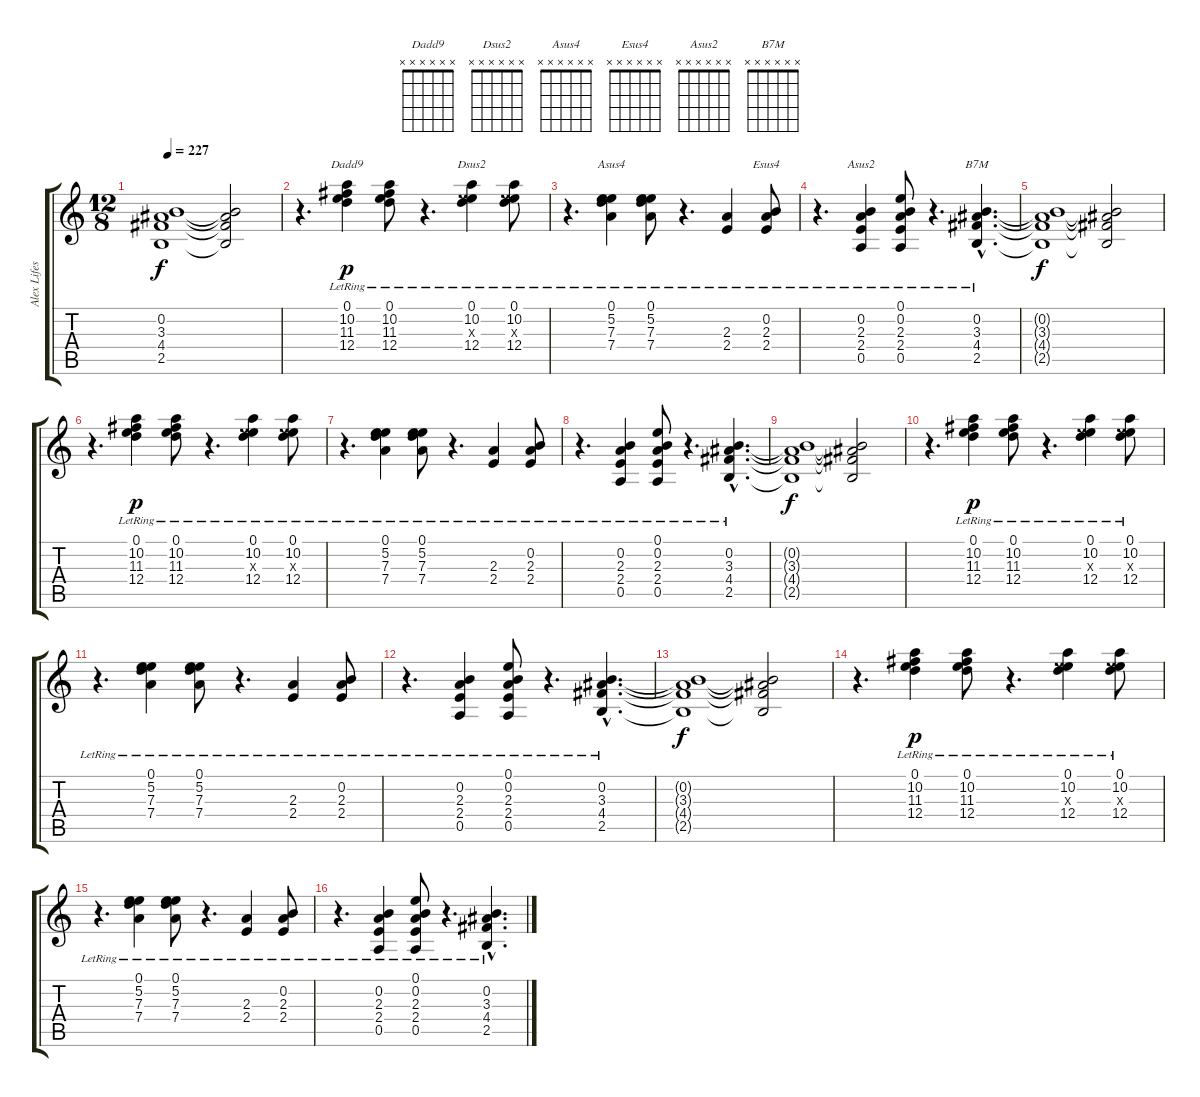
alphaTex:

\track ("Alex Lifeson 2" "Alex Lifes") {instrument overdrivenguitar}
\staff {score tabs}
\tuning (E4 B3 G3 D3 A2 E2) {hide}
\chord ("Dadd9" x x x x x x) {firstfret 0}
\chord ("Dsus2" x x x x x x) {firstfret 0}
\chord ("Asus4" x x x x x x) {firstfret 0}
\chord ("Esus4" x x x x x x) {firstfret 0}
\chord ("Asus2" x x x x x x) {firstfret 0}
\chord ("B7M" x x x x x x) {firstfret 0}
\ts (12 8)
\tempo 227
\clef g2
\ks c
(0.2{t} 3.3{t} 4.4{t} 2.5{t}).1{dy f} (0.2{t} 3.3{t} 4.4{t} 2.5{t}).2 |
r.4{d} (0.1{lr} 10.2{lr} 11.3{lr} 12.4{lr}).4{ch "Dadd9" dy p} (0.1{lr} 10.2{lr} 11.3{lr} 12.4{lr}).8 r.4{d} (0.1{lr} 10.2{lr} 9.3{x} 12.4{lr}).4{ch "Dsus2"} (0.1{lr} 10.2{lr} 9.3{x} 12.4{lr}).8 |
r.4{d} (0.1{lr} 5.2{lr} 7.3{lr} 7.4{lr}).4{ch "Asus4"} (0.1{lr} 5.2{lr} 7.3{lr} 7.4{lr}).8 r.4{d} (2.3{lr} 2.4).4 (0.2{lr} 2.3{lr} 2.4).8{ch "Esus4"} |
r.4{d} (0.2{lr} 2.3{lr} 2.4{lr} 0.5).4{ch "Asus2"} (0.1{lr} 0.2{lr} 2.3{lr} 2.4{lr} 0.5).8 r.4{d} (0.2{hac lr} 3.3{hac lr} 4.4{hac lr} 2.5{hac}).4{d ch "B7M"} |
(0.2{t} 3.3{t} 4.4{t} 2.5{t}).1{dy f} (0.2{t} 3.3{t} 4.4{t} 2.5{t}).2 |
r.4{d} (0.1{lr} 10.2{lr} 11.3{lr} 12.4{lr}).4{dy p} (0.1{lr} 10.2{lr} 11.3{lr} 12.4{lr}).8 r.4{d} (0.1{lr} 10.2{lr} 9.3{x} 12.4{lr}).4 (0.1{lr} 10.2{lr} 9.3{x} 12.4{lr}).8 |
r.4{d} (0.1{lr} 5.2{lr} 7.3{lr} 7.4{lr}).4 (0.1{lr} 5.2{lr} 7.3{lr} 7.4{lr}).8 r.4{d} (2.3{lr} 2.4).4 (0.2{lr} 2.3{lr} 2.4).8 |
r.4{d} (0.2{lr} 2.3{lr} 2.4{lr} 0.5).4 (0.1{lr} 0.2{lr} 2.3{lr} 2.4{lr} 0.5).8 r.4{d} (0.2{hac lr} 3.3{hac lr} 4.4{hac lr} 2.5{hac}).4{d} |
(0.2{t} 3.3{t} 4.4{t} 2.5{t}).1{dy f} (0.2{t} 3.3{t} 4.4{t} 2.5{t}).2 |
r.4{d} (0.1{lr} 10.2{lr} 11.3{lr} 12.4{lr}).4{dy p} (0.1{lr} 10.2{lr} 11.3{lr} 12.4{lr}).8 r.4{d} (0.1{lr} 10.2{lr} 9.3{x} 12.4{lr}).4 (0.1{lr} 10.2{lr} 9.3{x} 12.4{lr}).8 |
r.4{d} (0.1{lr} 5.2{lr} 7.3{lr} 7.4{lr}).4 (0.1{lr} 5.2{lr} 7.3{lr} 7.4{lr}).8 r.4{d} (2.3{lr} 2.4).4 (0.2{lr} 2.3{lr} 2.4).8 |
r.4{d} (0.2{lr} 2.3{lr} 2.4{lr} 0.5).4 (0.1{lr} 0.2{lr} 2.3{lr} 2.4{lr} 0.5).8 r.4{d} (0.2{hac lr} 3.3{hac lr} 4.4{hac lr} 2.5{hac}).4{d} |
(0.2{t} 3.3{t} 4.4{t} 2.5{t}).1{dy f} (0.2{t} 3.3{t} 4.4{t} 2.5{t}).2 |
r.4{d} (0.1{lr} 10.2{lr} 11.3{lr} 12.4{lr}).4{dy p} (0.1{lr} 10.2{lr} 11.3{lr} 12.4{lr}).8 r.4{d} (0.1{lr} 10.2{lr} 9.3{x} 12.4{lr}).4 (0.1{lr} 10.2{lr} 9.3{x} 12.4{lr}).8 |
r.4{d} (0.1{lr} 5.2{lr} 7.3{lr} 7.4{lr}).4 (0.1{lr} 5.2{lr} 7.3{lr} 7.4{lr}).8 r.4{d} (2.3{lr} 2.4).4 (0.2{lr} 2.3{lr} 2.4).8 |
r.4{d} (0.2{lr} 2.3{lr} 2.4{lr} 0.5).4 (0.1{lr} 0.2{lr} 2.3{lr} 2.4{lr} 0.5).8 r.4{d} (0.2{hac lr} 3.3{hac lr} 4.4{hac lr} 2.5{hac}).4{d}
